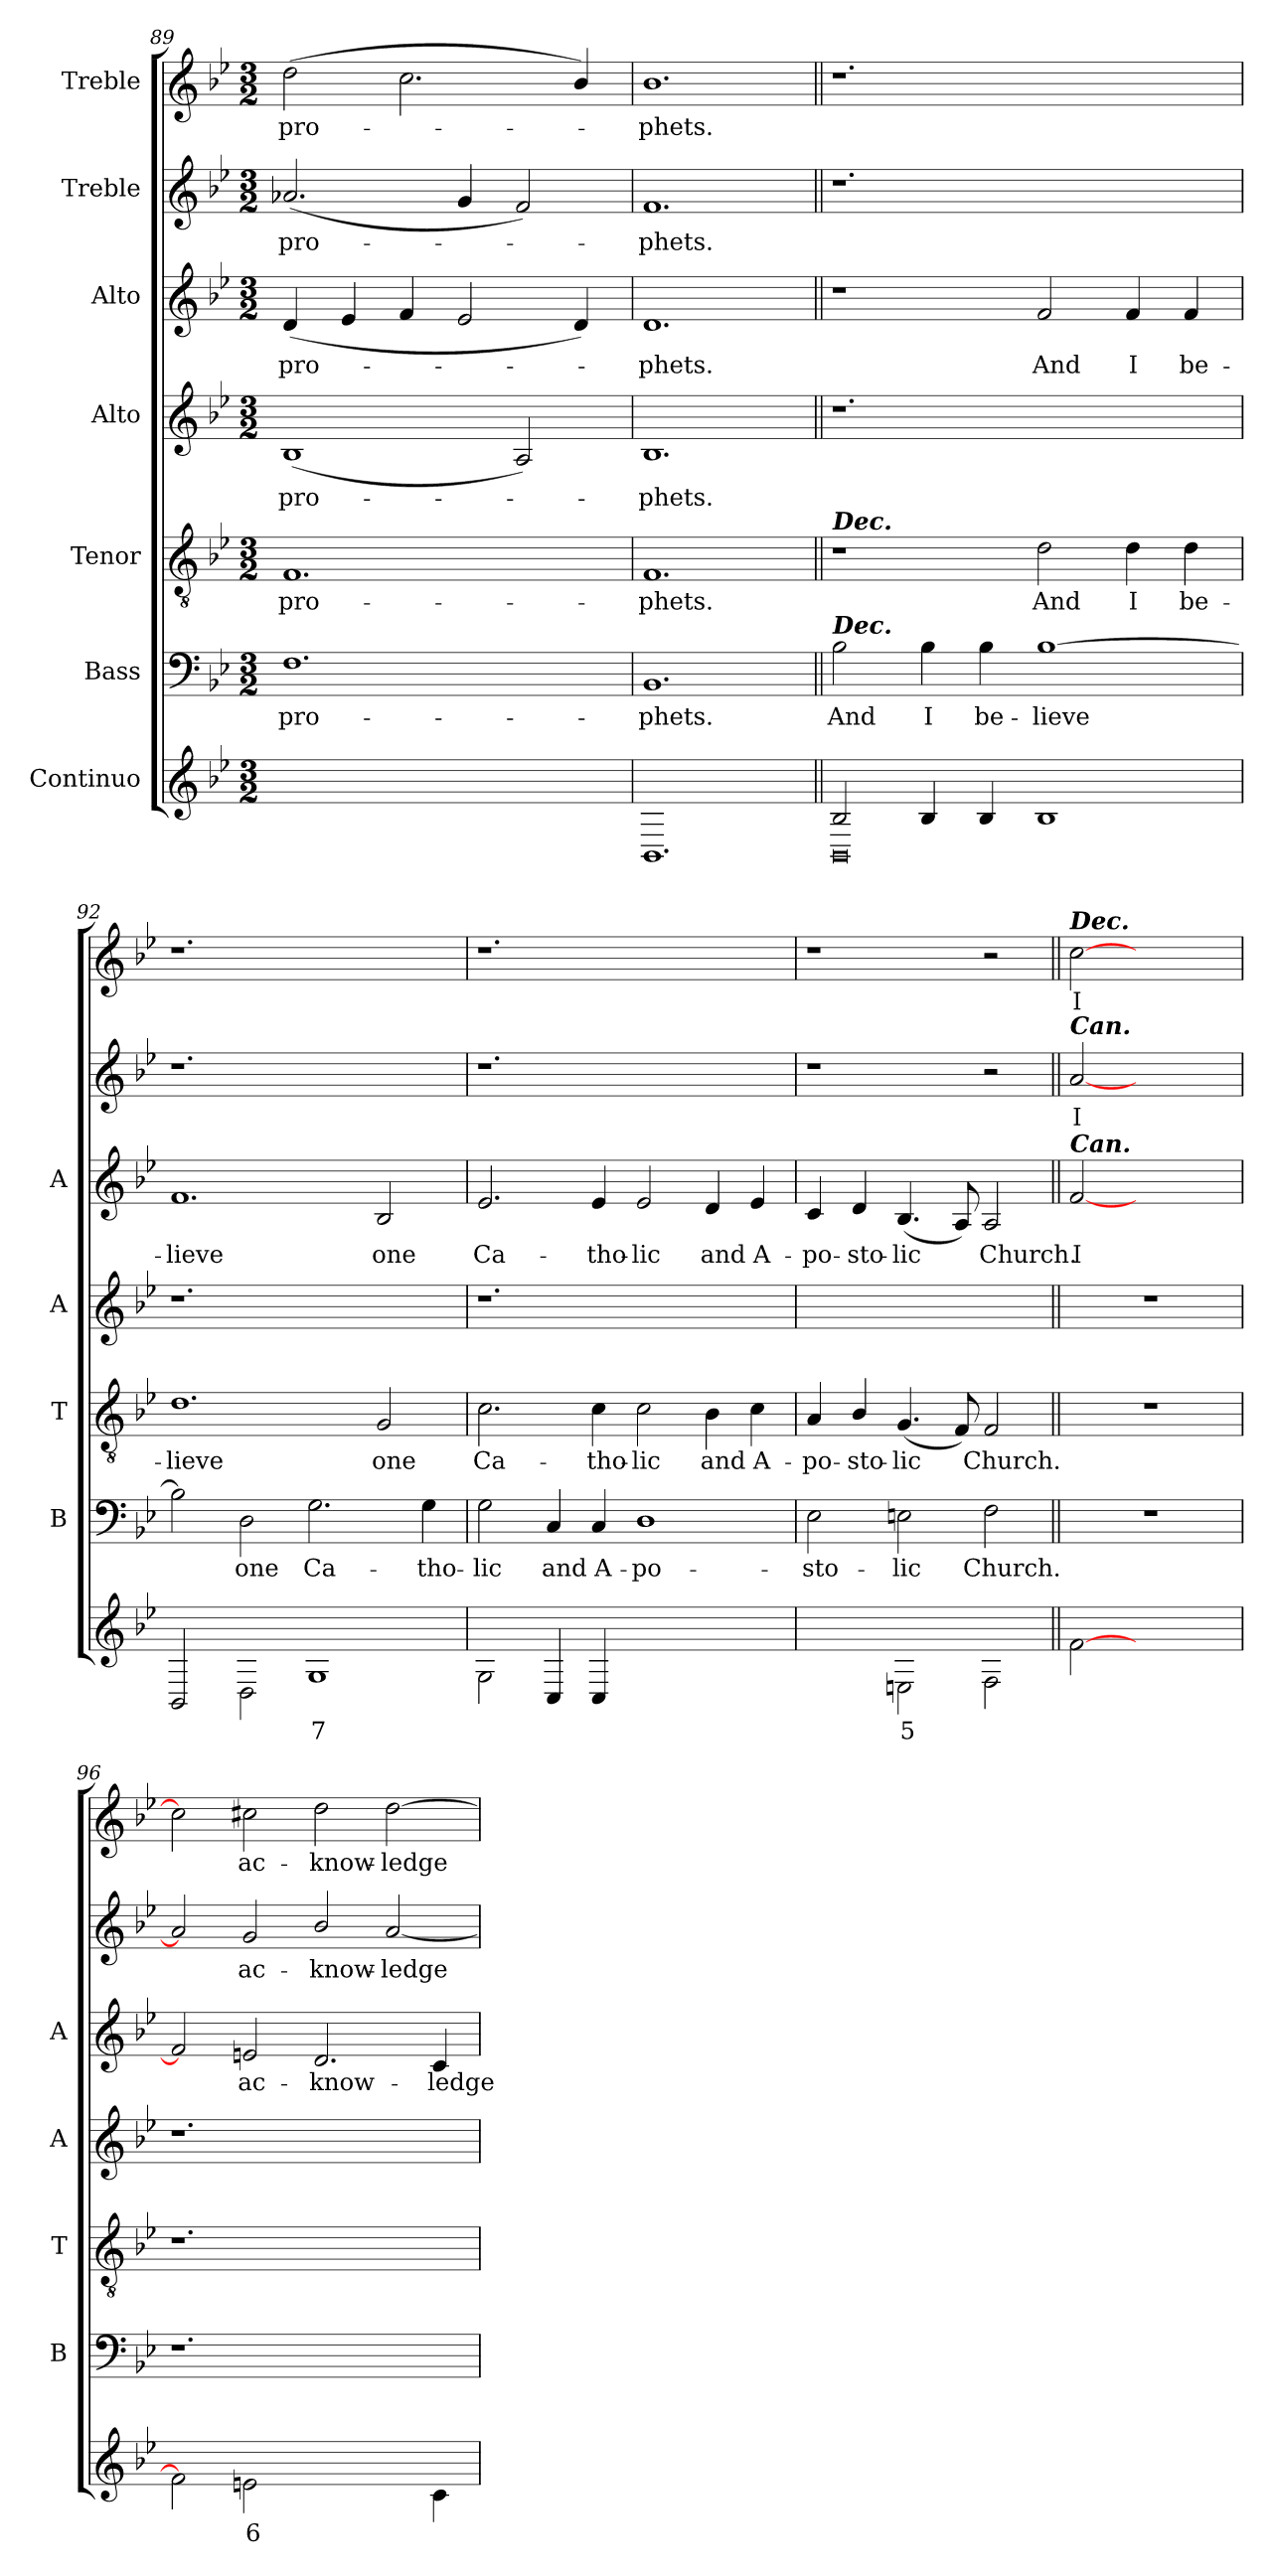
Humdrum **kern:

**kern	**text	**text	**kern	**text	**kern	**text	**kern	**text	**kern	**text	**kern	**text	**kern	**text
*part7	*part7	*part7	*part6	*part6	*part5	*part5	*part4	*part4	*part3	*part3	*part2	*part2	*part1	*part1
*staff7	*staff7	*staff7	*staff6	*staff6	*staff5	*staff5	*staff4	*staff4	*staff3	*staff3	*staff2	*staff2	*staff1	*staff1
*I"Continuo	*	*	*I"Bass	*	*I"Tenor	*	*I"Alto	*	*I"Alto	*	*I"Treble	*	*I"Treble	*
*	*	*	*I'B	*	*I'T	*	*I'A	*	*I'A	*	*	*	*	*
!!LO:LB:g=z
*clefG2	*	*	*clefF4	*	*clefGv2	*	*clefG2	*	*clefG2	*	*clefG2	*	*clefG2	*
*k[b-e-]	*	*	*k[b-e-]	*	*k[b-e-]	*	*k[b-e-]	*	*k[b-e-]	*	*k[b-e-]	*	*k[b-e-]	*
*B-:	*	*	*B-:	*	*B-:	*	*B-:	*	*B-:	*	*B-:	*	*B-:	*
*M3/2	*	*	*M3/2	*	*M3/2	*	*M3/2	*	*M3/2	*	*M3/2	*	*M3/2	*
=89	=89	=89	=89	=89	=89	=89	=89	=89	=89	=89	=89	=89	=89	=89
!	!LO:LY:b	!LO:LY:b	!	!LO:LY:b	!	!LO:LY:b	!	!LO:LY:b	!	!LO:LY:b	!	!LO:LY:b	!	!LO:LY:b
*^	*	*	*	*	*	*	*	*	*	*	*	*	*	*
[2F\yy	1.ryy	6	4	1.F	pro-	1.F	pro-	(<1B-	pro-	(<4d/	pro-	(<2.a-X/	pro-	(>2dd\	pro-
.	.	.	.	.	.	.	.	.	.	4e-/	.	.	.	.	.
!	!	!LO:LY:b	!LO:LY:b	!	!	!	!	!	!	!	!	!	!	!	!
2F\yy]	.	5	4	.	.	.	.	.	.	4f/	.	.	.	2.cc\	.
.	.	.	.	.	.	.	.	.	.	2e-/	.	4g/	.	.	.
!	!	!	!LO:LY:b	!	!	!	!	!	!	!	!	!	!	!	!
2F\yy	.	.	3	.	.	.	.	2A/)	.	.	.	2f/)	.	.	.
.	.	.	.	.	.	.	.	.	.	4d/)	.	.	.	4b-/)	.
=90	=90	=90	=90	=90	=90	=90	=90	=90	=90	=90	=90	=90	=90	=90	=90
!	!	!	!	!	!LO:LY:b	!	!LO:LY:b	!	!LO:LY:b	!	!LO:LY:b	!	!LO:LY:b	!	!LO:LY:b
1.BB-	1.ryy	.	.	1.BB-	-phets.	1.F	-phets.	1.B-	phets.	1.d	phets.	1.f	phets.	1.b-	phets.
=91||	=91||	=91||	=91||	=91||	=91||	=91||	=91||	=91||	=91||	=91||	=91||	=91||	=91||	=91||	=91||
*	*	*	*	*	*	*	*	*	*	*	*	*	*	*MM160	*
!	!	!	!	!	!	!LO:TX:a:Bi:t=Dec.	!	!	!	!	!	!	!	!	!
!	!	!	!	!LO:TX:a:Bi:t=Dec.	!	!	!	!	!	!	!	!	!	!	!
!	!	!	!	!	!LO:LY:b	!	!	!	!	!	!	!	!	!	!
2B-/	0BB-	.	.	2B-\	And	1r	.	1.r	.	1r	.	1.r	.	1.r	.
!	!	!	!	!	!LO:LY:b	!	!	!	!	!	!	!	!	!	!
4B-/	.	.	.	4B-\	I	.	.	.	.	.	.	.	.	.	.
!	!	!	!	!	!LO:LY:b	!	!	!	!	!	!	!	!	!	!
4B-/	.	.	.	4B-\	be-	.	.	.	.	.	.	.	.	.	.
!	!	!	!	!	!LO:LY:b	!	!LO:LY:b	!	!	!	!LO:LY:b	!	!	!	!
1B-	.	.	.	[1B-	-lieve	2d\	And	.	.	2f/	And	.	.	.	.
!	!	!	!	!	!	!	!LO:LY:b	!	!	!	!LO:LY:b	!	!	!	!
.	.	.	.	.	.	4d\	I	2ryy	.	4f/	I	2ryy	.	2ryy	.
!	!	!	!	!	!	!	!LO:LY:b	!	!	!	!LO:LY:b	!	!	!	!
.	.	.	.	.	.	4d\	be-	.	.	4f/	be-	.	.	.	.
=92	=92	=92	=92	=92	=92	=92	=92	=92	=92	=92	=92	=92	=92	=92	=92
!	!	!	!	!	!	!	!LO:LY:b	!	!	!	!LO:LY:b	!	!	!	!
2BB-/	0ryy	.	.	2B-\]	.	1.d	-lieve	1.r	.	1.f	-lieve	1.r	.	1.r	.
!	!	!	!	!	!LO:LY:b	!	!	!	!	!	!	!	!	!	!
2D\	.	.	.	2D\	one	.	.	.	.	.	.	.	.	.	.
!	!	!LO:LY:b	!	!	!LO:LY:b	!	!	!	!	!	!	!	!	!	!
1G	.	7	.	2.G\	Ca-	.	.	.	.	.	.	.	.	.	.
!	!	!	!	!	!	!	!LO:LY:b	!	!	!	!LO:LY:b	!	!	!	!
.	.	.	.	.	.	2G/	one	2ryy	.	2B-/	one	2ryy	.	2ryy	.
!	!	!	!	!	!LO:LY:b	!	!	!	!	!	!	!	!	!	!
.	.	.	.	4G\	-tho-	.	.	.	.	.	.	.	.	.	.
=93	=93	=93	=93	=93	=93	=93	=93	=93	=93	=93	=93	=93	=93	=93	=93
!	!	!	!	!	!LO:LY:b	!	!LO:LY:b	!	!	!	!LO:LY:b	!	!	!	!
2G\	0ryy	.	.	2G\	-lic	2.c\	Ca-	1.r	.	2.e-/	Ca-	1.r	.	1.r	.
!	!	!	!	!	!LO:LY:b	!	!	!	!	!	!	!	!	!	!
4C/	.	.	.	4C/	and	.	.	.	.	.	.	.	.	.	.
!	!	!	!	!	!LO:LY:b	!	!LO:LY:b	!	!	!	!LO:LY:b	!	!	!	!
4C/	.	.	.	4C/	A-	4c\	-tho-	.	.	4e-/	-tho-	.	.	.	.
!	!	!LO:LY:b	!LO:LY:b	!	!LO:LY:b	!	!LO:LY:b	!	!	!	!LO:LY:b	!	!	!	!
[2D\yy	.	9	7	1D	-po-	2c\	-lic	.	.	2e-/	-lic	.	.	.	.
!	!	!LO:LY:b	!LO:LY:b	!	!	!	!LO:LY:b	!	!	!	!LO:LY:b	!	!	!	!
2D\yy]	.	8	6	.	.	4B-\	and	2ryy	.	4d/	and	2ryy	.	2ryy	.
!	!	!	!	!	!	!	!LO:LY:b	!	!	!	!LO:LY:b	!	!	!	!
.	.	.	.	.	.	4c\	A-	.	.	4e-/	A-	.	.	.	.
=94	=94	=94	=94	=94	=94	=94	=94	=94	=94	=94	=94	=94	=94	=94	=94
!	!	!LO:LY:b	!LO:LY:b	!	!LO:LY:b	!	!LO:LY:b	!	!	!	!LO:LY:b	!	!	!	!
[4E-\yy	1.ryy	6	4	2E-\	-sto-	4A/	-po-	1.ryy	.	4c/	-po-	1r	.	1r	.
!	!	!LO:LY:b	!LO:LY:b	!	!	!	!LO:LY:b	!	!	!	!LO:LY:b	!	!	!	!
4E-\yy]	.	7	5	.	.	4B-/	-sto-	.	.	4d/	-sto-	.	.	.	.
!	!	!LO:LY:b	!	!	!LO:LY:b	!	!LO:LY:b	!	!	!	!LO:LY:b	!	!	!	!
2En\	.	5	.	2En\	-lic	(<4.G/	-lic	.	.	(<4.B-/	-lic	.	.	.	.
.	.	.	.	.	.	8F/)	.	.	.	8A/)	.	.	.	.	.
!	!	!	!	!	!LO:LY:b	!	!LO:LY:b	!	!	!	!LO:LY:b	!	!	!	!
2F\	.	.	.	2F\	Church.	2F/	Church.	.	.	2A/	Church.	2r	.	2r	.
*v	*v	*	*	*	*	*	*	*	*	*	*	*	*	*	*
!!LO:PB:g=z
=95||	=95||	=95||	=95||	=95||	=95||	=95||	=95||	=95||	=95||	=95||	=95||	=95||	=95||	=95||
*	*	*	*	*	*	*	*	*	*	*	*	*	*MM160	*
!	!	!	!	!	!	!	!	!	!	!	!	!	!LO:TX:a:Bi:t=Dec.	!
!	!	!	!	!	!	!	!	!	!	!	!LO:TX:a:Bi:t=Can.	!	!	!
!	!	!	!	!	!	!	!	!	!LO:TX:a:Bi:t=Can.	!	!	!	!	!
!	!	!	!	!	!	!	!	!	!	!LO:LY:b	!	!LO:LY:b	!	!LO:LY:b
[2f\	.	.	1.r	.	1.r	.	1.r	.	[2f/	I	[2a/	I	[2cc\	I
1ryy	.	.	.	.	.	.	.	.	1ryy	.	1ryy	.	1ryy	.
=96	=96	=96	=96	=96	=96	=96	=96	=96	=96	=96	=96	=96	=96	=96
2f\]	.	.	1.r	.	1.r	.	1.r	.	2f/]	.	2a/]	.	2cc\]	.
!	!LO:LY:b	!	!	!	!	!	!	!	!	!LO:LY:b	!	!LO:LY:b	!	!LO:LY:b
2en\	6	.	.	.	.	.	.	.	2en/	ac-	2g/	ac-	2cc#X\	ac-
!	!LO:LY:b	!	!	!	!	!	!	!	!	!LO:LY:b	!	!LO:LY:b	!	!LO:LY:b
[2d\yy	6	.	.	.	.	.	.	.	2.d/	-know-	2b-/	-know-	2dd\	-know-
!	!LO:LY:b	!	!	!	!	!	!	!	!	!	!	!LO:LY:b	!	!LO:LY:b
4d\yy]	5	.	2ryy	.	2ryy	.	2ryy	.	.	.	[2a/	-ledge	[2dd\	-ledge
!	!	!	!	!	!	!	!	!	!	!LO:LY:b	!	!	!	!
4c\	.	.	.	.	.	.	.	.	4c/	-ledge	.	.	.	.
=	=	=	=	=	=	=	=	=	=	=	=	=	=	=
*-	*-	*-	*-	*-	*-	*-	*-	*-	*-	*-	*-	*-	*-	*-
